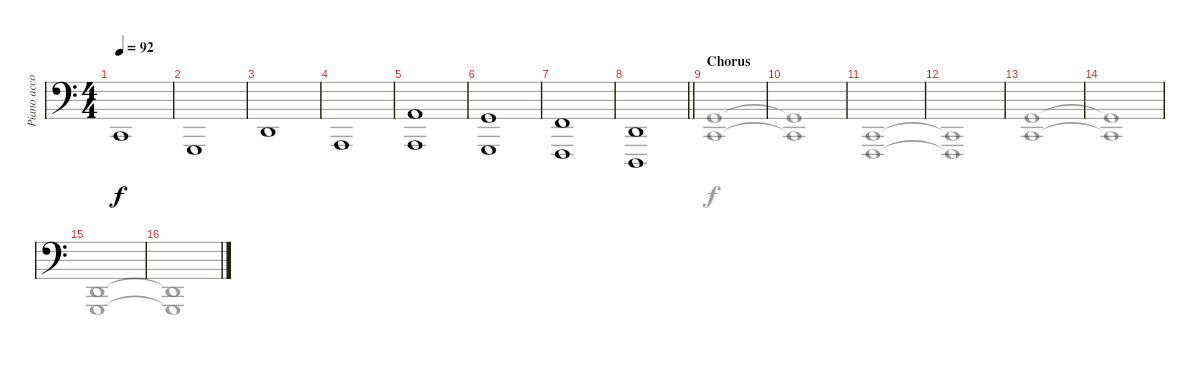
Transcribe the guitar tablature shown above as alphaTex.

\track ("Piano accompaniment, Left hand" "Piano acco") {instrument acousticgrandpiano}
\staff {score}
\tuning (C3 G2 D2 A1 E1 B0) {hide}
\voice
\ts (4 4)
\tempo 92
\clef f4
\ks c
3.4.1{dy f} |
3.5.1 |
0.3.1 |
0.4.1 |
(2.2 0.4).1 |
(0.2 3.5).1 |
(3.3 1.5).1 |
\barLineRight lightlight
(0.3 3.6).1 |
\section ("" "Chorus")
|
|
|
|
|
|
|
\voice
\clef f4
\ottava regular
\simile none
\ks c
|
|
|
|
|
|
|
\barLineRight lightlight
|
(0.2 3.4).1 |
(0.2{t} 3.4{t}).1 |
(3.4 1.5).1 |
(3.4{t} 1.5{t}).1 |
(0.2 3.4).1 |
(0.2{t} 3.4{t}).1 |
(0.3 3.5).1 |
(0.3{t} 3.5{t}).1
